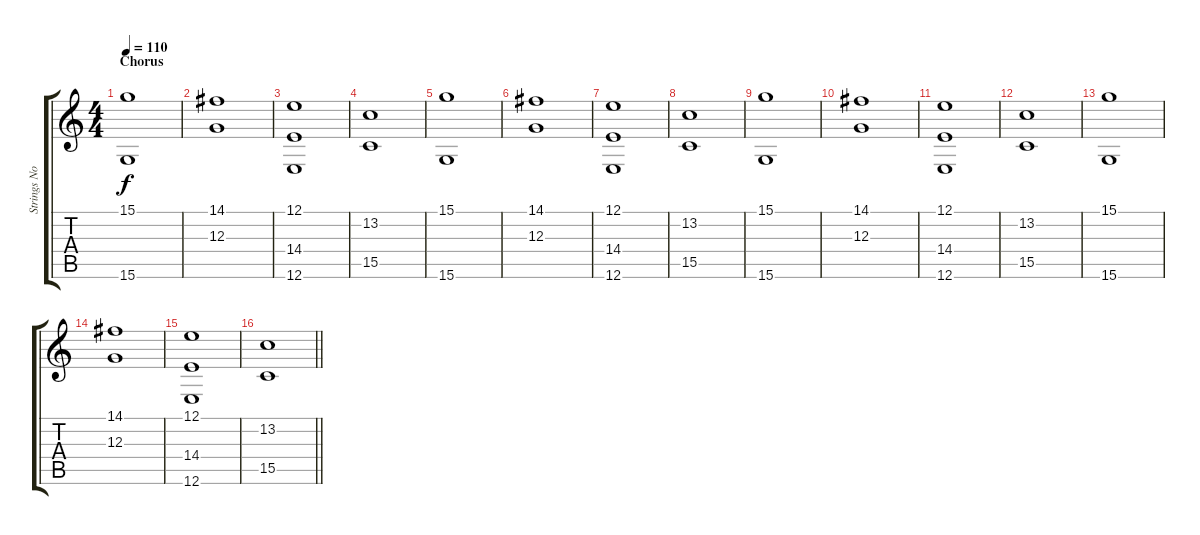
\track ("Strings No. 2" "Strings No") {instrument pad2warm}
\staff {score tabs}
\tuning (E4 B3 G3 D3 A2 E2) {hide}
\ts (4 4)
\section ("" "Chorus")
\tempo 110
\clef g2
\ks c
(15.1 15.6).1{dy f} |
(14.1 12.3).1 |
(12.1 14.4 12.6).1 |
(13.2 15.5).1 |
(15.1 15.6).1 |
(14.1 12.3).1 |
(12.1 14.4 12.6).1 |
(13.2 15.5).1 |
(15.1 15.6).1 |
(14.1 12.3).1 |
(12.1 14.4 12.6).1 |
(13.2 15.5).1 |
(15.1 15.6).1 |
(14.1 12.3).1 |
(12.1 14.4 12.6).1 |
\barLineRight lightlight
(13.2 15.5).1
